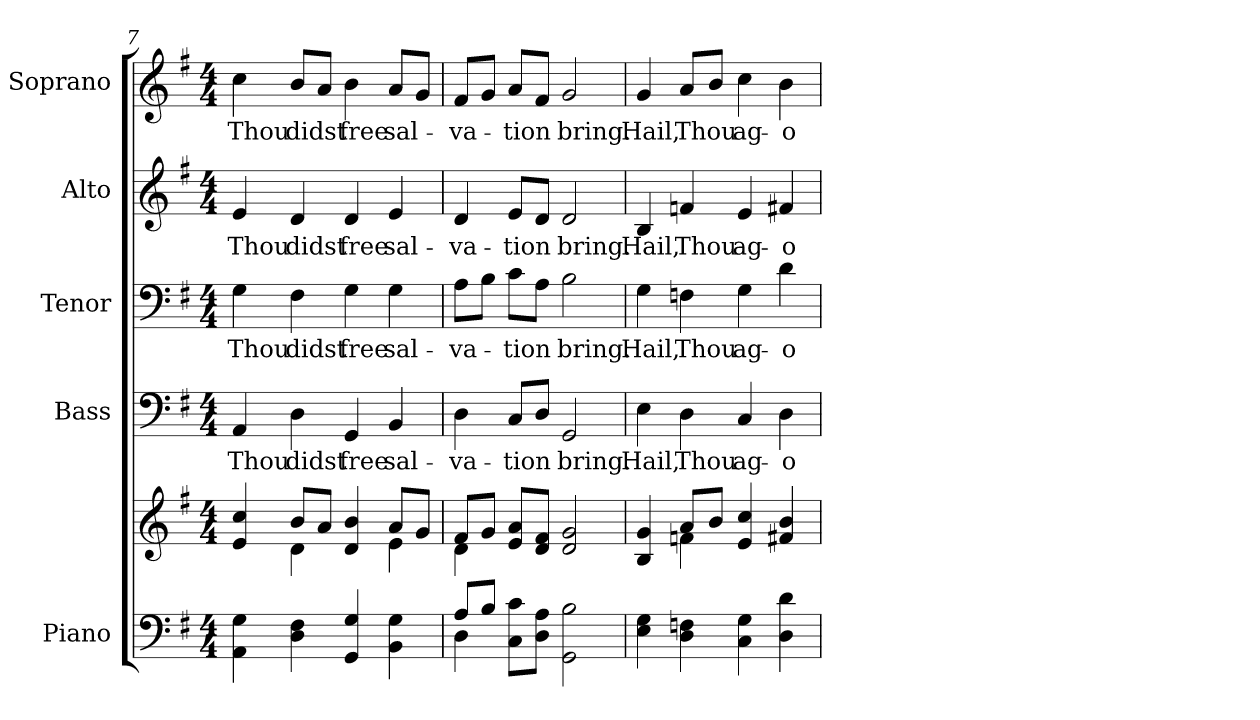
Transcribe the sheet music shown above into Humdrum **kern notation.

**kern	**kern	**kern	**text	**kern	**text	**kern	**text	**kern	**text
*part5	*part5	*part4	*part4	*part3	*part3	*part2	*part2	*part1	*part1
*staff6	*staff5	*staff4	*staff4	*staff3	*staff3	*staff2	*staff2	*staff1	*staff1
*I"Piano	*	*I"Bass	*	*I"Tenor	*	*I"Alto	*	*I"Soprano	*
*I'Pno.	*	*I'B.	*	*I'T.	*	*I'A.	*	*I'S.	*
!!LO:PB:g=z
*clefF4	*clefG2	*clefF4	*	*clefF4	*	*clefG2	*	*clefG2	*
*k[f#]	*k[f#]	*k[f#]	*	*k[f#]	*	*k[f#]	*	*k[f#]	*
*G:	*G:	*G:	*	*G:	*	*G:	*	*G:	*
*M4/4	*M4/4	*M4/4	*	*M4/4	*	*M4/4	*	*M4/4	*
=7	=7	=7	=7	=7	=7	=7	=7	=7	=7
*	*^	*	*	*	*	*	*	*	*
!	!	!	!	!LO:LY:b:color=#000000	!	!	!	!	!	!
!	!	!	!	!	!	!LO:LY:b:color=#000000	!	!	!	!
!	!	!	!	!	!	!	!	!LO:LY:b:color=#000000	!	!
!	!	!	!	!	!	!	!	!	!	!LO:LY:b:color=#000000
4AAi\ 4Gi	4ei/ 4cci	4ryy	4AAi/	Thou	4Gi\	Thou	4ei/	Thou	4cci\	Thou
!	!	!	!	!LO:LY:b:color=#000000	!	!	!	!	!	!
!	!	!	!	!	!	!LO:LY:b:color=#000000	!	!	!	!
!	!	!	!	!	!	!	!	!LO:LY:b:color=#000000	!	!
!	!	!	!	!	!	!	!	!	!	!LO:LY:b:color=#000000
4Di\ 4F#i	8bi/L	4di\	4Di\	didst	4F#i\	didst	4di/	didst	8bi/L	didst
.	8ai/J	.	.	.	.	.	.	.	8ai/J	.
!	!	!	!	!LO:LY:b:color=#000000	!	!	!	!	!	!
!	!	!	!	!	!	!LO:LY:b:color=#000000	!	!	!	!
!	!	!	!	!	!	!	!	!LO:LY:b:color=#000000	!	!
!	!	!	!	!	!	!	!	!	!	!LO:LY:b:color=#000000
4GGi/ 4Gi	4di/ 4bi	4ryy	4GGi/	free	4Gi\	free	4di/	free	4bi\	free
!	!	!	!	!LO:LY:b:color=#000000	!	!	!	!	!	!
!	!	!	!	!	!	!LO:LY:b:color=#000000	!	!	!	!
!	!	!	!	!	!	!	!	!LO:LY:b:color=#000000	!	!
!	!	!	!	!	!	!	!	!	!	!LO:LY:b:color=#000000
4BBi\ 4Gi	8ai/L	4ei\	4BBi/	sal-	4Gi\	sal-	4ei/	sal-	8ai/L	sal-
.	8gi/J	.	.	.	.	.	.	.	8gi/J	.
=8	=8	=8	=8	=8	=8	=8	=8	=8	=8	=8
*^	*	*	*	*	*	*	*	*	*	*
!	!	!	!	!	!LO:LY:b:color=#000000	!	!	!	!	!	!
!	!	!	!	!	!	!	!LO:LY:b:color=#000000	!	!	!	!
!	!	!	!	!	!	!	!	!	!LO:LY:b:color=#000000	!	!
!	!	!	!	!	!	!	!	!	!	!	!LO:LY:b:color=#000000
8Ai/L	4Di\	8f#i/L	4di\	4Di\	-va-	8Ai\L	-va-	4di/	-va-	8f#i/L	-va-
8Bi/J	.	8gi/J	.	.	.	8Bi\J	.	.	.	8gi/J	.
!	!	!	!	!	!LO:LY:b:color=#000000	!	!	!	!	!	!
!	!	!	!	!	!	!	!LO:LY:b:color=#000000	!	!	!	!
!	!	!	!	!	!	!	!	!	!LO:LY:b:color=#000000	!	!
!	!	!	!	!	!	!	!	!	!	!	!LO:LY:b:color=#000000
8Ci\ 8ciL	4ryy	8ei/ 8aiL	4ryy	8Ci/L	-tion	8ci\L	-tion	8ei/L	-tion	8ai/L	-tion
8Di\ 8AiJ	.	8di/ 8f#iJ	.	8Di/J	.	8Ai\J	.	8di/J	.	8f#i/J	.
!	!	!	!	!	!LO:LY:b:color=#000000	!	!	!	!	!	!
!	!	!	!	!	!	!	!LO:LY:b:color=#000000	!	!	!	!
!	!	!	!	!	!	!	!	!	!LO:LY:b:color=#000000	!	!
!	!	!	!	!	!	!	!	!	!	!	!LO:LY:b:color=#000000
2GGi\ 2Bi	2ryy	2di/ 2gi	2ryy	2GGi/	bring.	2Bi\	bring.	2di/	bring.	2gi/	bring.
*v	*v	*	*	*	*	*	*	*	*	*	*
!!LO:PB:g=z
=9	=9	=9	=9	=9	=9	=9	=9	=9	=9	=9
*^	*	*	*	*	*	*	*	*	*	*
!	!	!	!	!	!LO:LY:b:color=#000000	!	!	!	!	!	!
*v	*v	*	*	*	*	*	*	*	*	*	*
*^	*	*	*	*	*	*	*	*	*	*
!	!	!	!	!	!	!	!LO:LY:b:color=#000000	!	!	!	!
*v	*v	*	*	*	*	*	*	*	*	*	*
*^	*	*	*	*	*	*	*	*	*	*
!	!	!	!	!	!	!	!	!	!LO:LY:b:color=#000000	!	!
*v	*v	*	*	*	*	*	*	*	*	*	*
*^	*	*	*	*	*	*	*	*	*	*
!	!	!	!	!	!	!	!	!	!	!	!LO:LY:b:color=#000000
*v	*v	*	*	*	*	*	*	*	*	*	*
4Ei\ 4Gi	4Bi/ 4gi	4ryy	4Ei\	Hail,	4Gi\	Hail,	4Bi/	Hail,	4gi/	Hail,
!	!	!	!	!LO:LY:b:color=#000000	!	!	!	!	!	!
!	!	!	!	!	!	!LO:LY:b:color=#000000	!	!	!	!
!	!	!	!	!	!	!	!	!LO:LY:b:color=#000000	!	!
!	!	!	!	!	!	!	!	!	!	!LO:LY:b:color=#000000
4Di\ 4Fni	8ai/L	4fni\	4Di\	Thou	4Fni\	Thou	4fni/	Thou	8ai/L	Thou
.	8bi/J	.	.	.	.	.	.	.	8bi/J	.
!	!	!	!	!LO:LY:b:color=#000000	!	!	!	!	!	!
!	!	!	!	!	!	!LO:LY:b:color=#000000	!	!	!	!
!	!	!	!	!	!	!	!	!LO:LY:b:color=#000000	!	!
!	!	!	!	!	!	!	!	!	!	!LO:LY:b:color=#000000
4Ci\ 4Gi	4ei/ 4cci	2ryy	4Ci/	ag-	4Gi\	ag-	4ei/	ag-	4cci\	ag-
!	!	!	!	!LO:LY:b:color=#000000	!	!	!	!	!	!
!	!	!	!	!	!	!LO:LY:b:color=#000000	!	!	!	!
!	!	!	!	!	!	!	!	!LO:LY:b:color=#000000	!	!
!	!	!	!	!	!	!	!	!	!	!LO:LY:b:color=#000000
4Di\ 4di	4f#Xi/ 4bi	.	4Di\	-o-	4di\	-o-	4f#Xi/	-o-	4bi\	-o-
*	*v	*v	*	*	*	*	*	*	*	*
=	=	=	=	=	=	=	=	=	=
*-	*-	*-	*-	*-	*-	*-	*-	*-	*-
